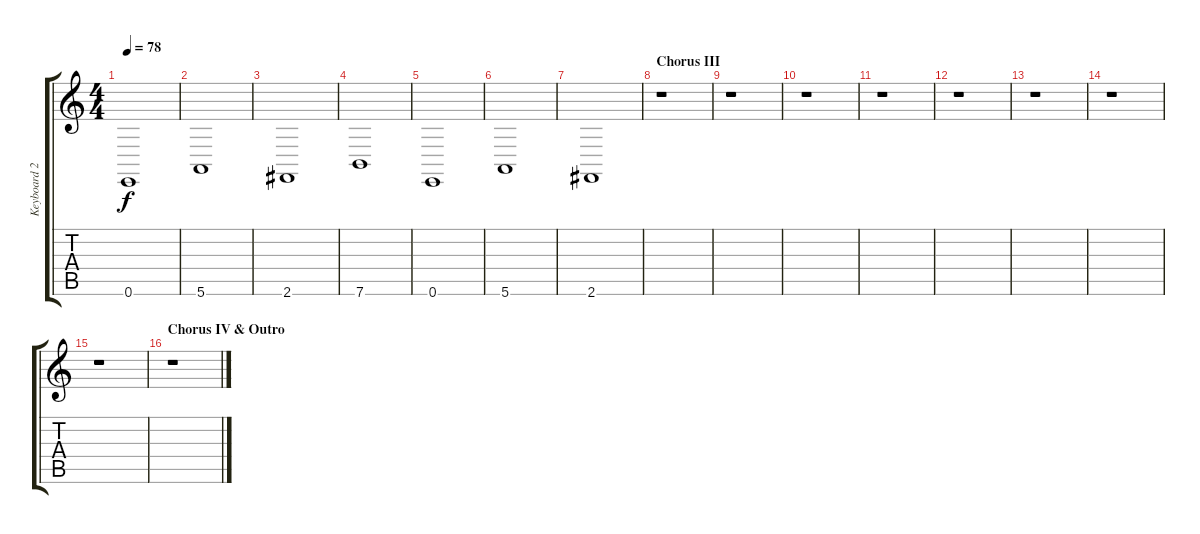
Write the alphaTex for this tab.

\track ("Keyboard 2" "Keyboard 2") {instrument lead2sawtooth}
\staff {score tabs}
\tuning (E4 B3 G3 D3 A2 E2) {hide}
\ts (4 4)
\tempo 78
\clef g2
\ks c
0.6.1{dy f} |
5.6.1 |
2.6.1 |
7.6.1 |
0.6.1 |
5.6.1 |
2.6.1 |
\section ("" "Chorus III")
r.1 |
r.1 |
r.1 |
r.1 |
r.1 |
r.1 |
r.1 |
r.1 |
\section ("" "Chorus IV & Outro")
r.1
